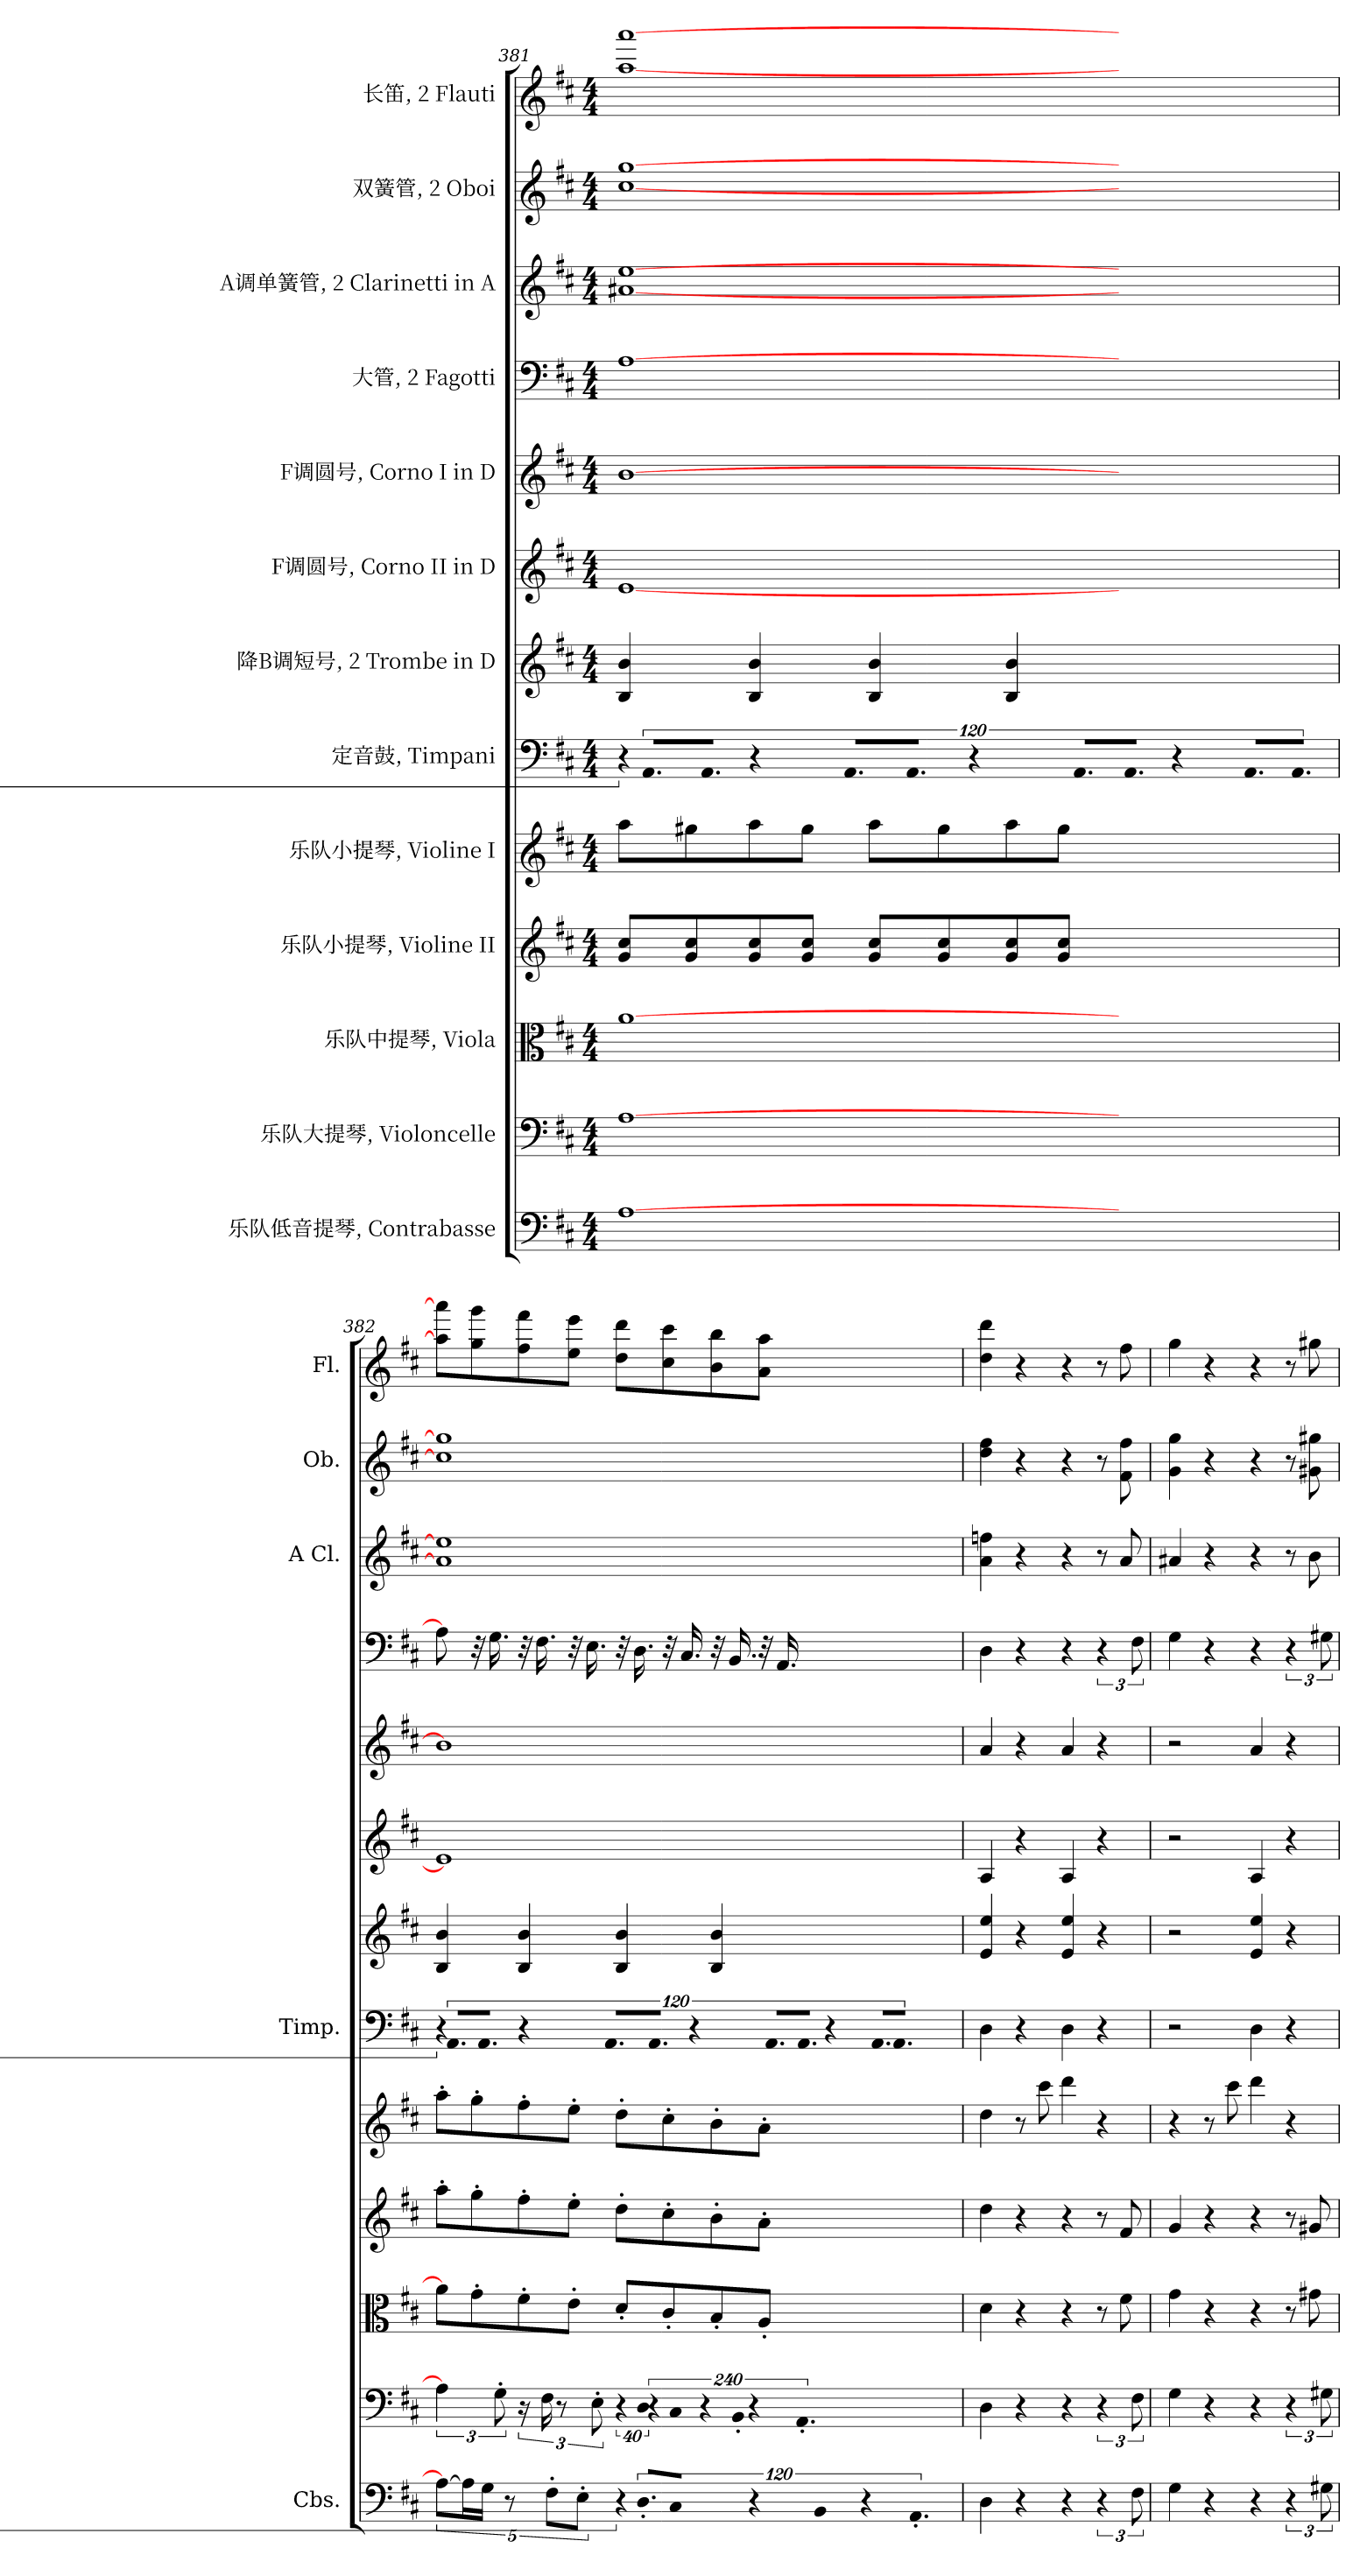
**kern	**kern	**kern	**kern	**kern	**kern	**kern	**kern	**kern	**kern	**kern	**kern	**kern
*part13	*part12	*part11	*part10	*part9	*part8	*part7	*part6	*part5	*part4	*part3	*part2	*part1
*staff13	*staff12	*staff11	*staff10	*staff9	*staff8	*staff7	*staff6	*staff5	*staff4	*staff3	*staff2	*staff1
*I"乐队低音提琴, Contrabasse	*I"乐队大提琴, Violoncelle	*I"乐队中提琴, Viola	*I"乐队小提琴, Violine II	*I"乐队小提琴, Violine I	*I"定音鼓, Timpani	*I"降B调短号, 2 Trombe in D	*I"F调圆号, Corno II in D	*I"F调圆号, Corno I in D	*I"大管, 2 Fagotti	*I"A调单簧管, 2 Clarinetti in A	*I"双簧管, 2 Oboi	*I"长笛, 2 Flauti
*I'Cbs.	*	*	*	*	*I'Timp.	*	*	*	*	*I'A Cl.	*I'Ob.	*I'Fl.
*clefF4	*clefF4	*clefC3	*clefG2	*clefG2	*clefF4	*clefG2	*clefG2	*clefG2	*clefF4	*clefG2	*clefG2	*clefG2
*ITrd7c12	*	*	*	*	*	*ITrd1c2	*ITrd4c7	*ITrd4c7	*	*ITrd2c3	*	*
*k[f#c#]	*k[f#c#]	*k[f#c#]	*k[f#c#]	*k[f#c#]	*k[f#c#]	*k[]	*k[f#]	*k[f#]	*k[f#c#]	*k[f#c#g#d#a#]	*k[f#c#]	*k[f#c#]
*M4/4	*M4/4	*M4/4	*M4/4	*M4/4	*M4/4	*M4/4	*M4/4	*M4/4	*M4/4	*M4/4	*M4/4	*M4/4
*MM278	*MM278	*MM278	*MM278	*MM278	*MM278	*MM278	*MM278	*MM278	*MM278	*MM278	*MM278	*MM278
=381	=381	=381	=381	=381	=381	=381	=381	=381	=381	=381	=381	=381
!	!	!	!	!	!LO:N:vis=32	!	!	!	!	!	!	!
[1AA	[1A	[1a	8g/ 8cc#/L	8aa\L	640%23r	4A/ 4a/	[1A	[1e	[1A	[1f##X [1cc#	[1cc# [1gg	[1aa [1aaa
!	!	!	!	!	!LO:N:vis=16.	!	!	!	!	!	!	!
.	.	.	.	.	960%103AA/LL	.	.	.	.	.	.	.
.	.	.	8g/ 8cc#/	8gg#X\	.	.	.	.	.	.	.	.
!	!	!	!	!	!LO:N:vis=16.	!	!	!	!	!	!	!
.	.	.	.	.	960%103AA/JJ	.	.	.	.	.	.	.
.	.	.	8g/ 8cc#/	8aa\	.	4A/ 4a/	.	.	.	.	.	.
!	!	!	!	!	!LO:N:vis=32	!	!	!	!	!	!	!
.	.	.	.	.	640%23r	.	.	.	.	.	.	.
!	!	!	!	!	!LO:N:vis=16.	!	!	!	!	!	!	!
.	.	.	.	.	960%103AA/LL	.	.	.	.	.	.	.
.	.	.	8g/ 8cc#/J	8gg#\J	.	.	.	.	.	.	.	.
!	!	!	!	!	!LO:N:vis=16.	!	!	!	!	!	!	!
.	.	.	.	.	960%103AA/JJ	.	.	.	.	.	.	.
.	.	.	8g/ 8cc#/L	8aa\L	.	4A/ 4a/	.	.	.	.	.	.
!	!	!	!	!	!LO:N:vis=32	!	!	!	!	!	!	!
.	.	.	.	.	640%23r	.	.	.	.	.	.	.
!	!	!	!	!	!LO:N:vis=16.	!	!	!	!	!	!	!
.	.	.	.	.	960%103AA/LL	.	.	.	.	.	.	.
.	.	.	8g/ 8cc#/	8gg#\	.	.	.	.	.	.	.	.
!	!	!	!	!	!LO:N:vis=16.	!	!	!	!	!	!	!
.	.	.	.	.	960%103AA/JJ	.	.	.	.	.	.	.
.	.	.	8g/ 8cc#/	8aa\	.	4A/ 4a/	.	.	.	.	.	.
!	!	!	!	!	!LO:N:vis=32	!	!	!	!	!	!	!
.	.	.	.	.	640%23r	.	.	.	.	.	.	.
!	!	!	!	!	!LO:N:vis=16.	!	!	!	!	!	!	!
.	.	.	.	.	960%103AA/LL	.	.	.	.	.	.	.
.	.	.	8g/ 8cc#/J	8gg#\J	.	.	.	.	.	.	.	.
!	!	!	!	!	!LO:N:vis=16.	!	!	!	!	!	!	!
.	.	.	.	.	960%103AA/JJ	.	.	.	.	.	.	.
480ryy	480ryy	480ryy	480ryy	480ryy	.	480ryy	480ryy	480ryy	480ryy	480ryy	480ryy	480ryy
!!LO:PB:g=z
=382	=382	=382	=382	=382	=382	=382	=382	=382	=382	=382	=382	=382
*	*	*	*	*	*	*	*	*	*	*	*	*MM278
!	!	!	!	!	!LO:N:vis=32	!	!	!	!	!	!	!
10AA\L_	6A\]	8a\L]	8aa'\L	8aa'\L	640%23r	4A/ 4a/	1A]	1e]	8A\]	1f##] 1cc#]	1cc#] 1gg]	8aa\] 8aaa\]L
!	!	!	!	!	!LO:N:vis=16.	!	!	!	!	!	!	!
.	.	.	.	.	960%103AA/LL	.	.	.	.	.	.	.
20AA\L]	.	.	.	.	.	.	.	.	.	.	.	.
.	.	8g'\	8gg'\	8gg'\	.	.	.	.	32r	.	.	8gg\ 8ggg\
!	!	!	!	!	!LO:N:vis=16.	!	!	!	!	!	!	!
.	.	.	.	.	960%103AA/JJ	.	.	.	.	.	.	.
20GG\JJ	.	.	.	.	.	.	.	.	.	.	.	.
.	.	.	.	.	.	.	.	.	16.G\	.	.	.
.	12G'\	.	.	.	.	.	.	.	.	.	.	.
10r	.	.	.	.	.	.	.	.	.	.	.	.
.	24r	8f#'\	8ff#'\	8ff#'\	.	4A/ 4a/	.	.	32r	.	.	8ff#\ 8fff#\
!	!	!	!	!	!LO:N:vis=32	!	!	!	!	!	!	!
.	.	.	.	.	640%23r	.	.	.	.	.	.	.
.	.	.	.	.	.	.	.	.	16.F#\	.	.	.
!	!	!	!	!	!LO:N:vis=16.	!	!	!	!	!	!	!
.	.	.	.	.	960%103AA/LL	.	.	.	.	.	.	.
.	24F#\	.	.	.	.	.	.	.	.	.	.	.
10FF#'\L	.	.	.	.	.	.	.	.	.	.	.	.
.	12r	.	.	.	.	.	.	.	.	.	.	.
.	.	8e'\J	8ee'\J	8ee'\J	.	.	.	.	32r	.	.	8ee\ 8eee\J
!	!	!	!	!	!LO:N:vis=16.	!	!	!	!	!	!	!
.	.	.	.	.	960%103AA/JJ	.	.	.	.	.	.	.
10EE'\J	.	.	.	.	.	.	.	.	.	.	.	.
.	.	.	.	.	.	.	.	.	16.E\	.	.	.
.	12E'\	.	.	.	.	.	.	.	.	.	.	.
*	*	*	*	*	*	*	*	*	*	*	*	*MM310
!LO:N:vis=32	!LO:N:vis=32	!	!	!	!	!	!	!	!	!	!	!
640%23r	640%23r	8d'/L	8dd'\L	8dd'\L	.	4A/ 4a/	.	.	32r	.	.	8dd\ 8ddd\L
!	!	!	!	!	!LO:N:vis=32	!	!	!	!	!	!	!
.	.	.	.	.	640%23r	.	.	.	.	.	.	.
.	.	.	.	.	.	.	.	.	16.D\	.	.	.
!LO:N:vis=16.	!LO:N:vis=32	!	!	!	!	!	!	!	!	!	!	!
960%103DD'/LL	640%23D\	.	.	.	.	.	.	.	.	.	.	.
!	!	!	!	!	!LO:N:vis=16.	!	!	!	!	!	!	!
.	.	.	.	.	960%103AA/LL	.	.	.	.	.	.	.
!	!LO:N:vis=16	!	!	!	!	!	!	!	!	!	!	!
.	1920%137r	.	.	.	.	.	.	.	.	.	.	.
.	.	8c#'/	8cc#'\	8cc#'\	.	.	.	.	32r	.	.	8cc#\ 8ccc#\
!LO:N:vis=16	!LO:N:vis=16	!	!	!	!	!	!	!	!	!	!	!
1920%137CC#/JJ	1920%137C#/	.	.	.	.	.	.	.	.	.	.	.
!	!	!	!	!	!LO:N:vis=16.	!	!	!	!	!	!	!
.	.	.	.	.	960%103AA/JJ	.	.	.	.	.	.	.
.	.	.	.	.	.	.	.	.	16.C#/	.	.	.
!LO:N:vis=16	!LO:N:vis=16	!	!	!	!	!	!	!	!	!	!	!
1920%137r	1920%137r	.	.	.	.	.	.	.	.	.	.	.
.	.	8B'/	8b'\	8b'\	.	4A/ 4a/	.	.	32r	.	.	8b\ 8bb\
!	!	!	!	!	!LO:N:vis=32	!	!	!	!	!	!	!
.	.	.	.	.	640%23r	.	.	.	.	.	.	.
.	.	.	.	.	.	.	.	.	16.BB/	.	.	.
!LO:N:vis=16	!LO:N:vis=16	!	!	!	!	!	!	!	!	!	!	!
1920%137BBB/	1920%137BB'/	.	.	.	.	.	.	.	.	.	.	.
!	!	!	!	!	!LO:N:vis=16.	!	!	!	!	!	!	!
.	.	.	.	.	960%103AA/LL	.	.	.	.	.	.	.
!LO:N:vis=32	!LO:N:vis=32	!	!	!	!	!	!	!	!	!	!	!
640%23r	640%23r	.	.	.	.	.	.	.	.	.	.	.
.	.	8A'/J	8a'\J	8a'\J	.	.	.	.	32r	.	.	8a\ 8aa\J
!LO:N:vis=16.	!LO:N:vis=16.	!	!	!	!	!	!	!	!	!	!	!
960%103AAA'/	960%103AA'/	.	.	.	.	.	.	.	.	.	.	.
!	!	!	!	!	!LO:N:vis=16.	!	!	!	!	!	!	!
.	.	.	.	.	960%103AA/JJ	.	.	.	.	.	.	.
.	.	.	.	.	.	.	.	.	16.AA/	.	.	.
.	.	480ryy	480ryy	480ryy	.	480ryy	480ryy	480ryy	480ryy	480ryy	480ryy	480ryy
640ryy	640ryy	.	.	.	.	.	.	.	.	.	.	.
=383	=383	=383	=383	=383	=383	=383	=383	=383	=383	=383	=383	=383
*	*	*	*	*	*	*	*	*	*	*	*	*MM305
4DD\	4D\	4d\	4dd\	4dd\	4D\	4d/ 4dd/	4D/	4d/	4D\	4f#\ 4ddn\	4dd\ 4ff#\	4dd\ 4ddd\
*	*	*	*	*	*	*	*	*	*	*	*	*MM277
4r	4r	4r	4r	8r	4r	4r	4r	4r	4r	4r	4r	4r
.	.	.	.	8ccc#\	.	.	.	.	.	.	.	.
*	*	*	*	*	*	*	*	*	*	*	*	*MM310
4r	4r	4r	4r	4ddd\	4D\	4d/ 4dd/	4D/	4d/	4r	4r	4r	4r
6r	6r	8r	8r	4r	4r	4r	4r	4r	6r	8r	8r	8r
.	.	8f#\	8f#/	.	.	.	.	.	.	8f#/	8f#\ 8ff#\	8ff#\
12FF#\	12F#\	.	.	.	.	.	.	.	12F#\	.	.	.
=384	=384	=384	=384	=384	=384	=384	=384	=384	=384	=384	=384	=384
*	*	*	*	*	*	*	*	*	*	*	*	*MM278
4GG\	4G\	4g\	4g/	4r	2r	2r	2r	2r	4G\	4f##X/	4g\ 4gg\	4gg\
4r	4r	4r	4r	8r	.	.	.	.	4r	4r	4r	4r
.	.	.	.	8ccc#\	.	.	.	.	.	.	.	.
*	*	*	*	*	*	*	*	*	*	*	*	*MM310
4r	4r	4r	4r	4ddd\	4D\	4d/ 4dd/	4D/	4d/	4r	4r	4r	4r
6r	6r	8r	8r	4r	4r	4r	4r	4r	6r	8r	8r	8r
.	.	8g#X\	8g#X/	.	.	.	.	.	.	8g#\	8g#X\ 8gg#X\	8gg#X\
12GG#X\	12G#X\	.	.	.	.	.	.	.	12G#X\	.	.	.
=	=	=	=	=	=	=	=	=	=	=	=	=
*-	*-	*-	*-	*-	*-	*-	*-	*-	*-	*-	*-	*-
